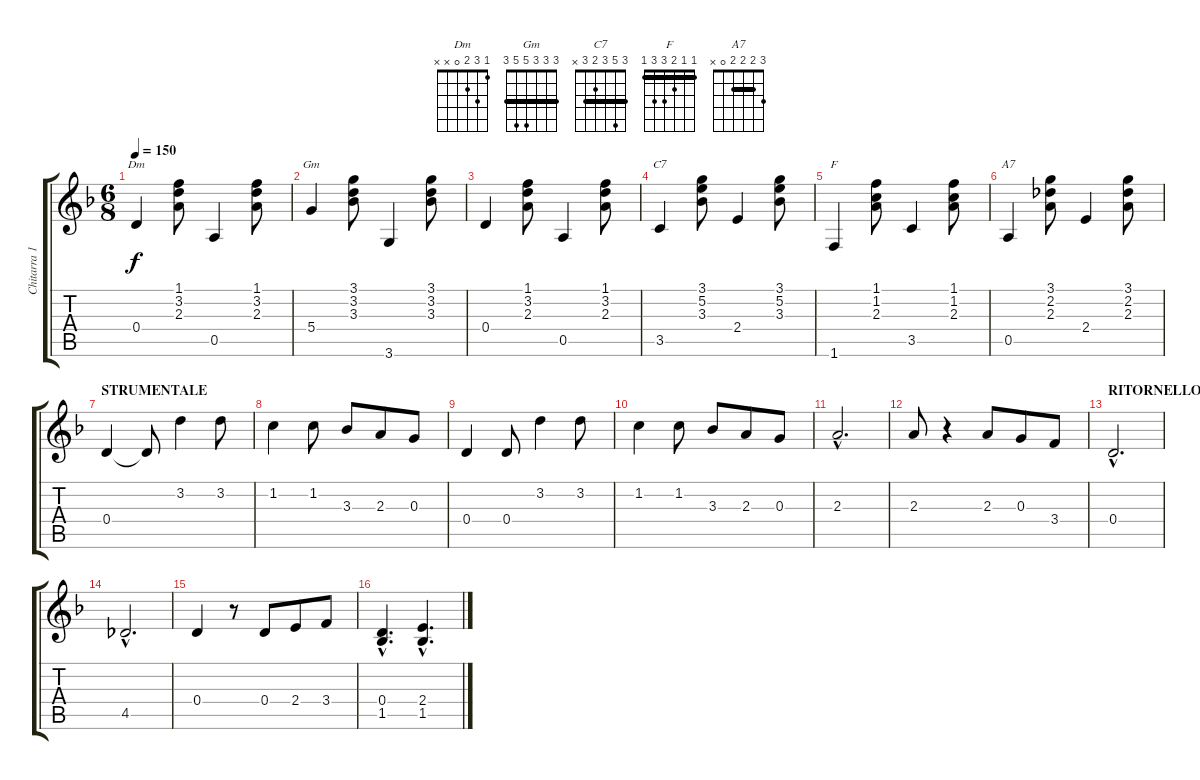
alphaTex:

\track ("Chitarra 12 corde" "Chitarra 1") {instrument acousticguitarnylon}
\staff {score tabs}
\tuning (E4 B3 G3 D3 A2 E2) {hide}
\chord ("Dm" 1 3 2 0 x x)
\chord ("Gm" 3 3 3 5 5 3) {barre 3}
\chord ("C7" 3 5 3 2 3 x) {barre 3}
\chord ("F" 1 1 2 3 3 1) {barre 1}
\chord ("A7" 3 2 2 2 0 x) {barre 2}
\ts (6 8)
\tempo 150
\clef g2
\ks f
0.4.4{ch "Dm" dy f} (1.1 3.2 2.3).8 0.5.4 (1.1 3.2 2.3).8 |
5.4.4{ch "Gm"} (3.1 3.2 3.3).8 3.6.4 (3.1 3.2 3.3).8 |
0.4.4 (1.1 3.2 2.3).8 0.5.4 (1.1 3.2 2.3).8 |
3.5.4{ch "C7"} (3.1 5.2 3.3).8 2.4.4 (3.1 5.2 3.3).8 |
1.6.4{ch "F"} (1.1 1.2 2.3).8 3.5.4 (1.1 1.2 2.3).8 |
0.5.4{ch "A7"} (3.1 2.2 2.3).8 2.4.4 (3.1 2.2 2.3).8 |
\section ("" "STRUMENTALE")
0.4.4{volume 13} 0.4{t}.8 3.2.4 3.2.8 |
1.2.4 1.2.8 3.3.8 2.3.8 0.3.8 |
0.4.4 0.4.8 3.2.4 3.2.8 |
1.2.4 1.2.8 3.3.8 2.3.8 0.3.8 |
2.3{hac}.2{d} |
2.3.8 r.4 2.3.8 0.3.8 3.4.8 |
\section ("" "RITORNELLO 1")
0.4{hac}.2{d} |
4.5{hac}.2{d} |
0.4.4 r.8 0.4.8 2.4.8 3.4.8 |
(0.4{hac} 1.5{hac}).4{d} (2.4{hac} 1.5{hac}).4{d}
